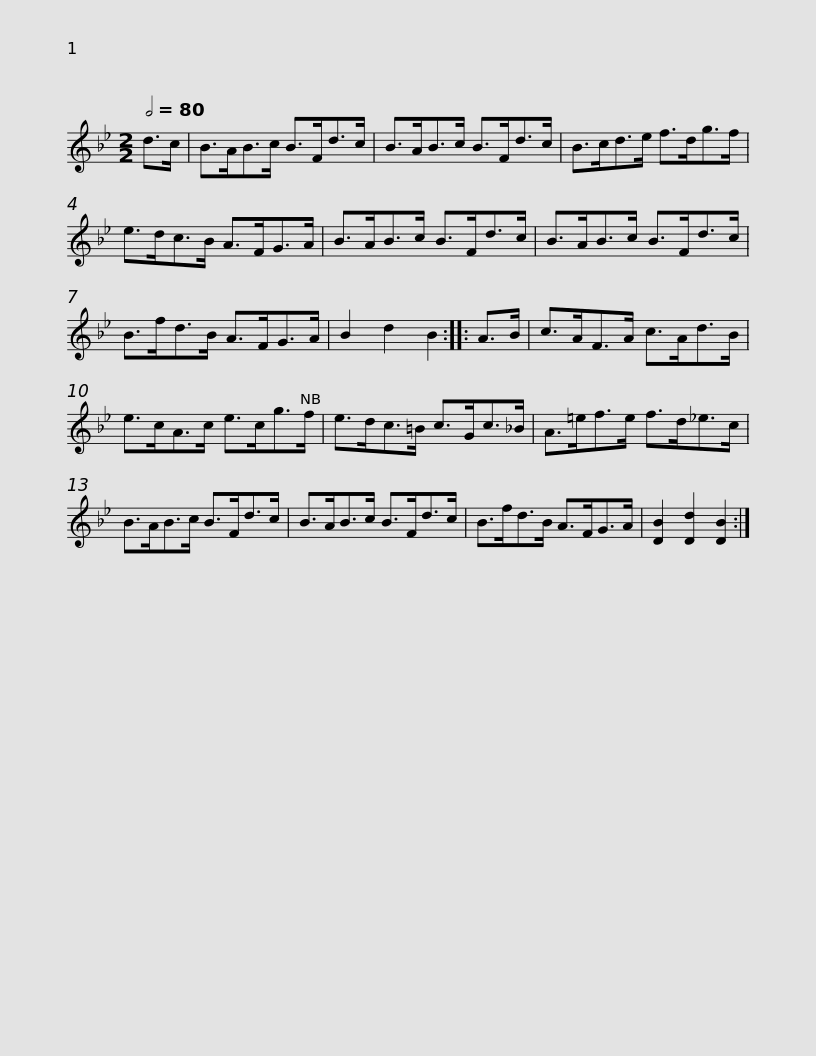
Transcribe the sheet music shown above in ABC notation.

X:1
L:1/8
Q:1/2=80
M:2/2
I:linebreak $
K:Bb
V:1 treble
V:1
 d>c | B>AB>c B>Fd>c | B>AB>c B>Fd>c | B>cd>e f>dg>f | e>dc>B A>FG>A |$ %5
 B>AB>c B>Fd>c | B>AB>c B>Fd>c | B>fd>B A>FG>A | B2 d2 B2 :: A>B |$ %10
 c>AF>A c>Ad>B | e>cA>c e>cg>f | e>dc>=B c>Gc>_B | A>=ef>e f>d_e>c |$ B>AB>c B>Fd>c | %15
 B>AB>c B>Fd>c | B>fd>B A>FG>A | [DB]2 [Dd]2 [DB]2 :| %18
